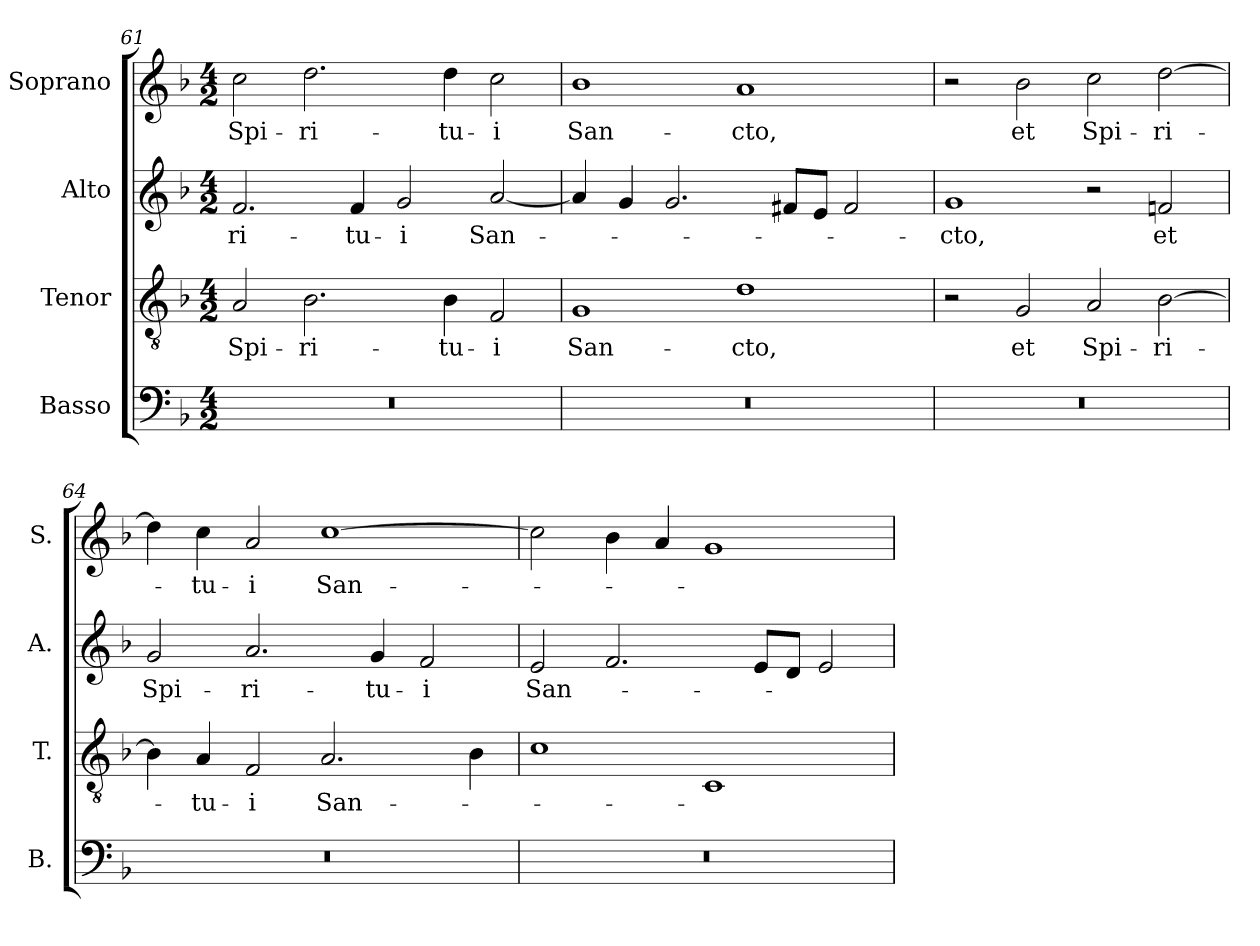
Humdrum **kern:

**kern	**kern	**text	**kern	**text	**kern	**text
*part4	*part3	*part3	*part2	*part2	*part1	*part1
*staff4	*staff3	*staff3	*staff2	*staff2	*staff1	*staff1
*I"Basso	*I"Tenor	*	*I"Alto	*	*I"Soprano	*
*I'B.	*I'T.	*	*I'A.	*	*I'S.	*
*clefF4	*clefGv2	*	*clefG2	*	*clefG2	*
*	*ITrd7c12	*	*	*	*	*
*k[b-]	*k[b-]	*	*k[b-]	*	*k[b-]	*
*F:	*F:	*	*F:	*	*F:	*
*M4/2	*M4/2	*	*M4/2	*	*M4/2	*
=61	=61	=61	=61	=61	=61	=61
!LO:N:vis=1	!	!	!	!	!	!
!	!	!LO:LY:b:color=#000000	!	!	!	!
!	!	!	!	!LO:LY:b:color=#000000	!	!
!	!	!	!	!	!	!LO:LY:b:color=#000000
0r	2AAi/	Spi-	2.fi/	-ri-	2cci\	Spi-
!	!	!LO:LY:b:color=#000000	!	!	!	!
!	!	!	!	!	!	!LO:LY:b:color=#000000
.	2.BB-i\	-ri-	.	.	2.ddi\	-ri-
!	!	!	!	!LO:LY:b:color=#000000	!	!
.	.	.	4fi/	-tu-	.	.
!	!	!	!	!LO:LY:b:color=#000000	!	!
.	.	.	2gi/	-i	.	.
!	!	!LO:LY:b:color=#000000	!	!	!	!
!	!	!	!	!	!	!LO:LY:b:color=#000000
.	4BB-i\	-tu-	.	.	4ddi\	-tu-
!	!	!LO:LY:b:color=#000000	!	!	!	!
!	!	!	!	!LO:LY:b:color=#000000	!	!
!	!	!	!	!	!	!LO:LY:b:color=#000000
.	2FFi/	-i	[2ai/	San-	2cci\	-i
!!LO:LB:g=z
=62	=62	=62	=62	=62	=62	=62
!LO:N:vis=1	!	!	!	!	!	!
!	!	!LO:LY:b:color=#000000	!	!	!	!
!	!	!	!	!	!	!LO:LY:b:color=#000000
0r	1GGi	San-	4ai/]	.	1b-i	San-
.	.	.	4gi/	.	.	.
.	.	.	2.gi/	.	.	.
!	!	!LO:LY:b:color=#000000	!	!	!	!
!	!	!	!	!	!	!LO:LY:b:color=#000000
.	1Di	-cto,	.	.	1ai	-cto,
.	.	.	8f#Xi/L	.	.	.
.	.	.	8ei/J	.	.	.
.	.	.	2f#i/	.	.	.
=63	=63	=63	=63	=63	=63	=63
!LO:N:vis=1	!	!	!	!	!	!
!	!	!	!	!LO:LY:b:color=#000000	!	!
0r	2r	.	1gi	-cto,	2r	.
!	!	!LO:LY:b:color=#000000	!	!	!	!
!	!	!	!	!	!	!LO:LY:b:color=#000000
.	2GGi/	et	.	.	2b-i\	et
!	!	!LO:LY:b:color=#000000	!	!	!	!
!	!	!	!	!	!	!LO:LY:b:color=#000000
.	2AAi/	Spi-	2r	.	2cci\	Spi-
!	!	!LO:LY:b:color=#000000	!	!	!	!
!	!	!	!	!LO:LY:b:color=#000000	!	!
!	!	!	!	!	!	!LO:LY:b:color=#000000
.	[2BB-i\	-ri-	2fni/	et	[2ddi\	-ri-
=64	=64	=64	=64	=64	=64	=64
!LO:N:vis=1	!	!	!	!	!	!
!	!	!	!	!LO:LY:b:color=#000000	!	!
0r	4BB-i\]	.	2gi/	Spi-	4ddi\]	.
!	!	!LO:LY:b:color=#000000	!	!	!	!
!	!	!	!	!	!	!LO:LY:b:color=#000000
.	4AAi/	-tu-	.	.	4cci\	-tu-
!	!	!LO:LY:b:color=#000000	!	!	!	!
!	!	!	!	!LO:LY:b:color=#000000	!	!
!	!	!	!	!	!	!LO:LY:b:color=#000000
.	2FFi/	-i	2.ai/	-ri-	2ai/	-i
!	!	!LO:LY:b:color=#000000	!	!	!	!
!	!	!	!	!	!	!LO:LY:b:color=#000000
.	2.AAi/	San-	.	.	[1cci	San-
!	!	!	!	!LO:LY:b:color=#000000	!	!
.	.	.	4gi/	-tu-	.	.
!	!	!	!	!LO:LY:b:color=#000000	!	!
.	.	.	2fi/	-i	.	.
.	4BB-i\	.	.	.	.	.
=65	=65	=65	=65	=65	=65	=65
!LO:N:vis=1	!	!	!	!	!	!
!	!	!	!	!LO:LY:b:color=#000000	!	!
0r	1Ci	.	2ei/	San-	2cci\]	.
.	.	.	2.fi/	.	4b-i\	.
.	.	.	.	.	4ai/	.
.	1CCi	.	.	.	1gi	.
.	.	.	8ei/L	.	.	.
.	.	.	8di/J	.	.	.
.	.	.	2ei/	.	.	.
=	=	=	=	=	=	=
*-	*-	*-	*-	*-	*-	*-
